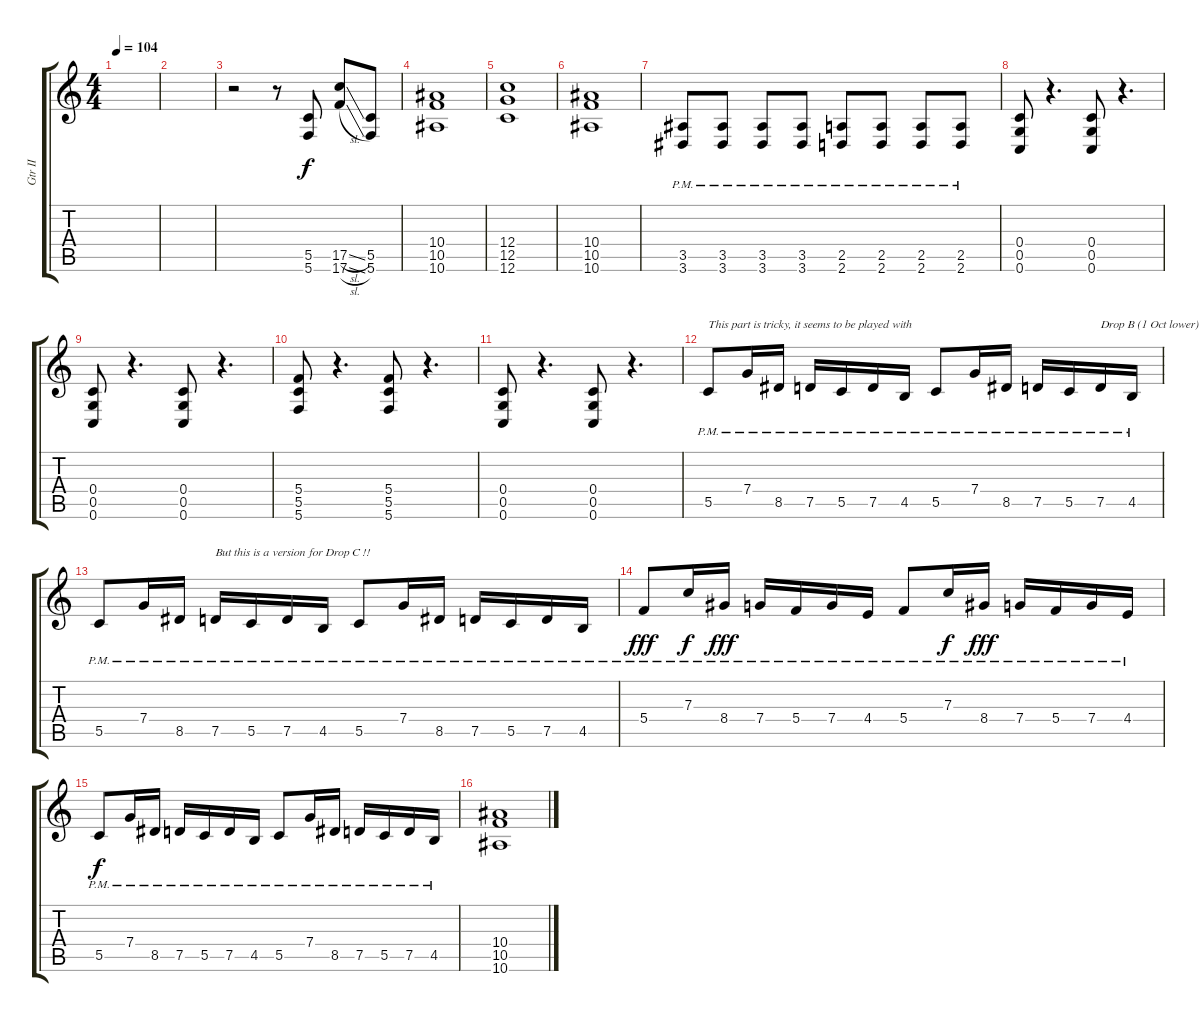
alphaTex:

\track ("Gtr II" "Gtr II") {instrument overdrivenguitar}
\staff {score tabs}
\tuning (D4 A3 F3 C3 G2 C2) {hide}
\ts (4 4)
\tempo 104
\clef g2
\ks c
|
|
r.2 r.8 (5.5 5.6).8 (17.5{sl} 17.6{sl}).8 (5.5 5.6).8 |
(10.4 10.5 10.6).1 |
(12.4 12.5 12.6).1 |
(10.4 10.5 10.6).1 |
(3.5{pm} 3.6{pm}).8 (3.5{pm} 3.6{pm}).8 (3.5{pm} 3.6{pm}).8 (3.5{pm} 3.6{pm}).8 (2.5{pm} 2.6{pm}).8 (2.5{pm} 2.6{pm}).8 (2.5{pm} 2.6{pm}).8 (2.5{pm} 2.6{pm}).8 |
(0.4 0.5 0.6).8 r.4{d} (0.4 0.5 0.6).8 r.4{d} |
(0.4 0.5 0.6).8 r.4{d} (0.4 0.5 0.6).8 r.4{d} |
(5.4 5.5 5.6).8 r.4{d} (5.4 5.5 5.6).8 r.4{d} |
(0.4 0.5 0.6).8 r.4{d} (0.4 0.5 0.6).8 r.4{d} |
5.5{pm}.8{txt "This part is tricky, it seems to be played with"} 7.4{pm}.16 8.5{pm}.16 7.5{pm}.16 5.5{pm}.16 7.5{pm}.16 4.5{pm}.16 5.5{pm}.8 7.4{pm}.16 8.5{pm}.16 7.5{pm}.16 5.5{pm}.16 7.5{pm}.16{txt "Drop B (1 Oct lower)"} 4.5{pm}.16 |
5.5{pm}.8 7.4{pm}.16 8.5{pm}.16 7.5{pm}.16{txt "But this is a version for Drop C !!"} 5.5{pm}.16 7.5{pm}.16 4.5{pm}.16 5.5{pm}.8 7.4{pm}.16 8.5{pm}.16 7.5{pm}.16 5.5{pm}.16 7.5{pm}.16 4.5{pm}.16 |
5.4{pm}.8{dy fff} 7.3{pm}.16{dy f} 8.4{pm}.16{dy fff} 7.4{pm}.16 5.4{pm}.16 7.4{pm}.16 4.4{pm}.16 5.4{pm}.8 7.3{pm}.16{dy f} 8.4{pm}.16{dy fff} 7.4{pm}.16 5.4{pm}.16 7.4{pm}.16 4.4{pm}.16 |
5.5{pm}.8{dy f} 7.4{pm}.16 8.5{pm}.16 7.5{pm}.16 5.5{pm}.16 7.5{pm}.16 4.5{pm}.16 5.5{pm}.8 7.4{pm}.16 8.5{pm}.16 7.5{pm}.16 5.5{pm}.16 7.5{pm}.16 4.5{pm}.16 |
(10.4 10.5 10.6).1
